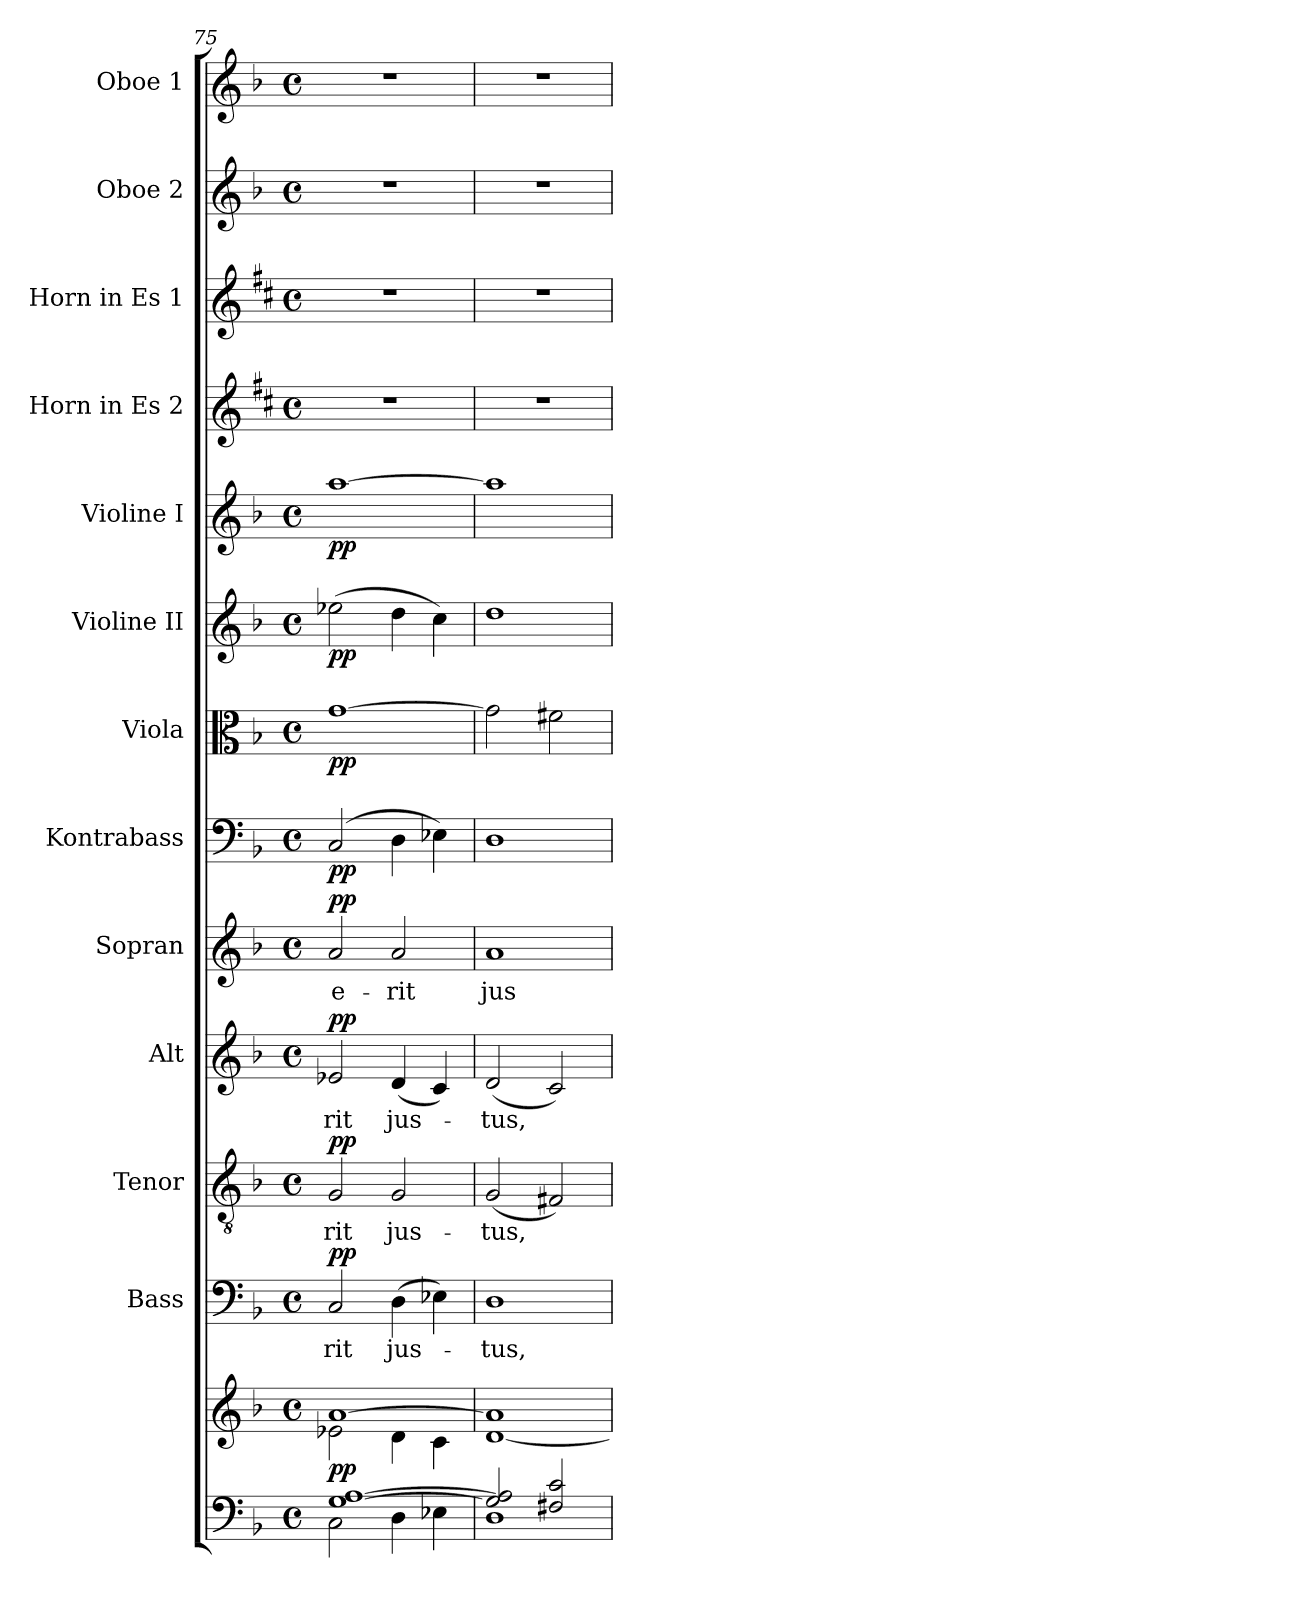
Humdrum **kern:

**kern	**kern	**dynam	**kern	**text	**dynam	**kern	**text	**dynam	**kern	**text	**dynam	**kern	**text	**dynam	**kern	**dynam	**kern	**dynam	**kern	**dynam	**kern	**dynam	**kern	**kern	**kern	**kern
*part13	*part13	*part13	*part12	*part12	*part12	*part11	*part11	*part11	*part10	*part10	*part10	*part9	*part9	*part9	*part8	*part8	*part7	*part7	*part6	*part6	*part5	*part5	*part4	*part3	*part2	*part1
*staff14	*staff13	*staff13/14	*staff12	*staff12	*staff12	*staff11	*staff11	*staff11	*staff10	*staff10	*staff10	*staff9	*staff9	*staff9	*staff8	*staff8	*staff7	*staff7	*staff6	*staff6	*staff5	*staff5	*staff4	*staff3	*staff2	*staff1
*	*	*	*I"Bass	*	*	*I"Tenor	*	*	*I"Alt	*	*	*I"Sopran	*	*	*I"Kontrabass	*	*I"Viola	*	*I"Violine II	*	*I"Violine I	*	*I"Horn in Es 2	*I"Horn in Es 1	*I"Oboe 2	*I"Oboe 1
*	*	*	*I'B.	*	*	*I'T.	*	*	*I'A.	*	*	*I'S.	*	*	*I'Kb.	*	*I'Vla.	*	*I'Vl. II	*	*I'Vl. I	*	*I'Hr. 2	*I'Hr. 1	*I'Ob. 2	*I'Ob. 1
*clefF4	*clefG2	*	*clefF4	*	*	*clefGv2	*	*	*clefG2	*	*	*clefG2	*	*	*clefF4	*	*clefC3	*	*clefG2	*	*clefG2	*	*clefG2	*clefG2	*clefG2	*clefG2
*	*	*	*	*	*	*	*	*	*	*	*	*	*	*	*ITrd7c12	*	*	*	*	*	*	*	*ITrd5c9	*ITrd5c9	*	*
*k[b-]	*k[b-]	*	*k[b-]	*	*	*k[b-]	*	*	*k[b-]	*	*	*k[b-]	*	*	*k[b-]	*	*k[b-]	*	*k[b-]	*	*k[b-]	*	*k[b-]	*k[b-]	*k[b-]	*k[b-]
*F:	*F:	*	*F:	*	*	*F:	*	*	*F:	*	*	*F:	*	*	*F:	*	*F:	*	*F:	*	*F:	*	*F:	*F:	*F:	*F:
*M4/4	*M4/4	*	*M4/4	*	*	*M4/4	*	*	*M4/4	*	*	*M4/4	*	*	*M4/4	*	*M4/4	*	*M4/4	*	*M4/4	*	*M4/4	*M4/4	*M4/4	*M4/4
*met(c)	*met(c)	*	*met(c)	*	*	*met(c)	*	*	*met(c)	*	*	*met(c)	*	*	*met(c)	*	*met(c)	*	*met(c)	*	*met(c)	*	*met(c)	*met(c)	*met(c)	*met(c)
=75	=75	=75	=75	=75	=75	=75	=75	=75	=75	=75	=75	=75	=75	=75	=75	=75	=75	=75	=75	=75	=75	=75	=75	=75	=75	=75
*^	*^	*	*	*	*	*	*	*	*	*	*	*	*	*	*	*	*	*	*	*	*	*	*	*	*	*
!	!	!	!	!LO:DY:b	!	!LO:LY:b	!LO:DY:a	!	!LO:LY:b	!LO:DY:a	!	!LO:LY:b	!LO:DY:a	!	!LO:LY:b	!LO:DY:a	!	!LO:DY:b	!	!LO:DY:b	!	!LO:DY:b	!	!LO:DY:b	!	!	!	!
[>1G [>1A	2C\	[>1a	2e-X\	pp	2C/	-rit	pp	2G/	-rit	pp	2e-X/	-rit	pp	2a/	e-	pp	(2CC/	pp	[1g	pp	(>2ee-X\	pp	[1aa	pp	1r	1r	1r	1r
!	!	!	!	!	!	!LO:LY:b	!	!	!LO:LY:b	!	!	!LO:LY:b	!	!	!LO:LY:b	!	!	!	!	!	!	!	!	!	!	!	!	!
.	4D\	.	4d\	.	(>4D\	jus-	.	2G/	jus-	.	(<4d/	jus-	.	2a/	-rit	.	4DD\	.	.	.	4dd\	.	.	.	.	.	.	.
.	4E-X\	.	4c\	.	4E-X\)	.	.	.	.	.	4c/)	.	.	.	.	.	4EE-X\)	.	.	.	4cc\)	.	.	.	.	.	.	.
=76	=76	=76	=76	=76	=76	=76	=76	=76	=76	=76	=76	=76	=76	=76	=76	=76	=76	=76	=76	=76	=76	=76	=76	=76	=76	=76	=76	=76
!	!	!	!	!	!	!LO:LY:b	!	!	!LO:LY:b	!	!	!LO:LY:b	!	!	!LO:LY:b	!	!	!	!	!	!	!	!	!	!	!	!	!
2G/] 2A/]	1D	1a]	[<1d	.	1D	-tus,	.	(<2G/	-tus,	.	(<2d/	-tus,	.	1a	jus-	.	1DD	.	2g\]	.	1dd	.	1aa]	.	1r	1r	1r	1r
2F#X/ 2c/	.	.	.	.	.	.	.	2F#X/)	.	.	2c/)	.	.	.	.	.	.	.	2f#X\	.	.	.	.	.	.	.	.	.
*v	*v	*	*	*	*	*	*	*	*	*	*	*	*	*	*	*	*	*	*	*	*	*	*	*	*	*	*	*
*	*v	*v	*	*	*	*	*	*	*	*	*	*	*	*	*	*	*	*	*	*	*	*	*	*	*	*	*
=	=	=	=	=	=	=	=	=	=	=	=	=	=	=	=	=	=	=	=	=	=	=	=	=	=	=
*-	*-	*-	*-	*-	*-	*-	*-	*-	*-	*-	*-	*-	*-	*-	*-	*-	*-	*-	*-	*-	*-	*-	*-	*-	*-	*-
